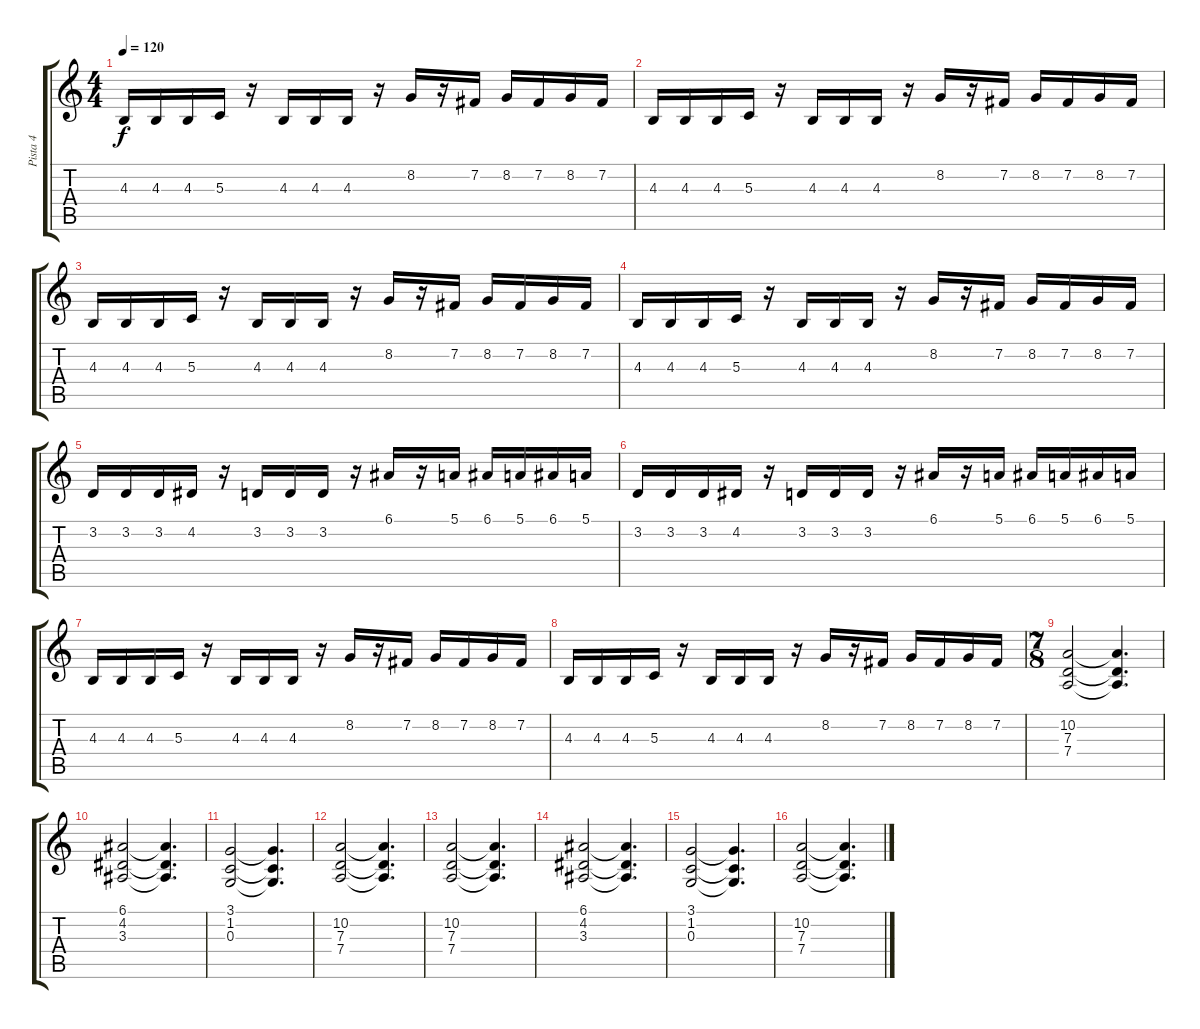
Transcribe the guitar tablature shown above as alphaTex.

\track ("Pista 4" "Pista 4") {instrument lead1square}
\staff {score tabs}
\tuning (E4 B3 G3 D3 A2 E2) {hide}
\ts (4 4)
\tempo 120
\clef g2
\ks c
4.3.16{dy f volume 13 instrument lead1square} 4.3.16 4.3.16 5.3.16 r.16 4.3.16 4.3.16 4.3.16 r.16 8.2.16 r.16 7.2.16 8.2.16 7.2.16 8.2.16 7.2.16 |
4.3.16 4.3.16 4.3.16 5.3.16 r.16 4.3.16 4.3.16 4.3.16 r.16 8.2.16 r.16 7.2.16 8.2.16 7.2.16 8.2.16 7.2.16 |
4.3.16 4.3.16 4.3.16 5.3.16 r.16 4.3.16 4.3.16 4.3.16 r.16 8.2.16 r.16 7.2.16 8.2.16 7.2.16 8.2.16 7.2.16 |
4.3.16 4.3.16 4.3.16 5.3.16 r.16 4.3.16 4.3.16 4.3.16 r.16 8.2.16 r.16 7.2.16 8.2.16 7.2.16 8.2.16 7.2.16 |
3.2.16 3.2.16 3.2.16 4.2.16 r.16 3.2.16 3.2.16 3.2.16 r.16 6.1.16 r.16 5.1.16 6.1.16 5.1.16 6.1.16 5.1.16 |
3.2.16 3.2.16 3.2.16 4.2.16 r.16 3.2.16 3.2.16 3.2.16 r.16 6.1.16 r.16 5.1.16 6.1.16 5.1.16 6.1.16 5.1.16 |
4.3.16 4.3.16 4.3.16 5.3.16 r.16 4.3.16 4.3.16 4.3.16 r.16 8.2.16 r.16 7.2.16 8.2.16 7.2.16 8.2.16 7.2.16 |
4.3.16 4.3.16 4.3.16 5.3.16 r.16 4.3.16 4.3.16 4.3.16 r.16 8.2.16 r.16 7.2.16 8.2.16 7.2.16 8.2.16 7.2.16 |
\ts (7 8)
(10.2 7.3 7.4).2{instrument stringensemble1} (10.2{t} 7.3{t} 7.4{t}).4{d} |
(6.1 4.2 3.3).2 (6.1{t} 4.2{t} 3.3{t}).4{d} |
(3.1 1.2 0.3).2 (3.1{t} 1.2{t} 0.3{t}).4{d} |
(10.2 7.3 7.4).2 (10.2{t} 7.3{t} 7.4{t}).4{d} |
(10.2 7.3 7.4).2 (10.2{t} 7.3{t} 7.4{t}).4{d} |
(6.1 4.2 3.3).2 (6.1{t} 4.2{t} 3.3{t}).4{d} |
(3.1 1.2 0.3).2 (3.1{t} 1.2{t} 0.3{t}).4{d} |
(10.2 7.3 7.4).2 (10.2{t} 7.3{t} 7.4{t}).4{d}
